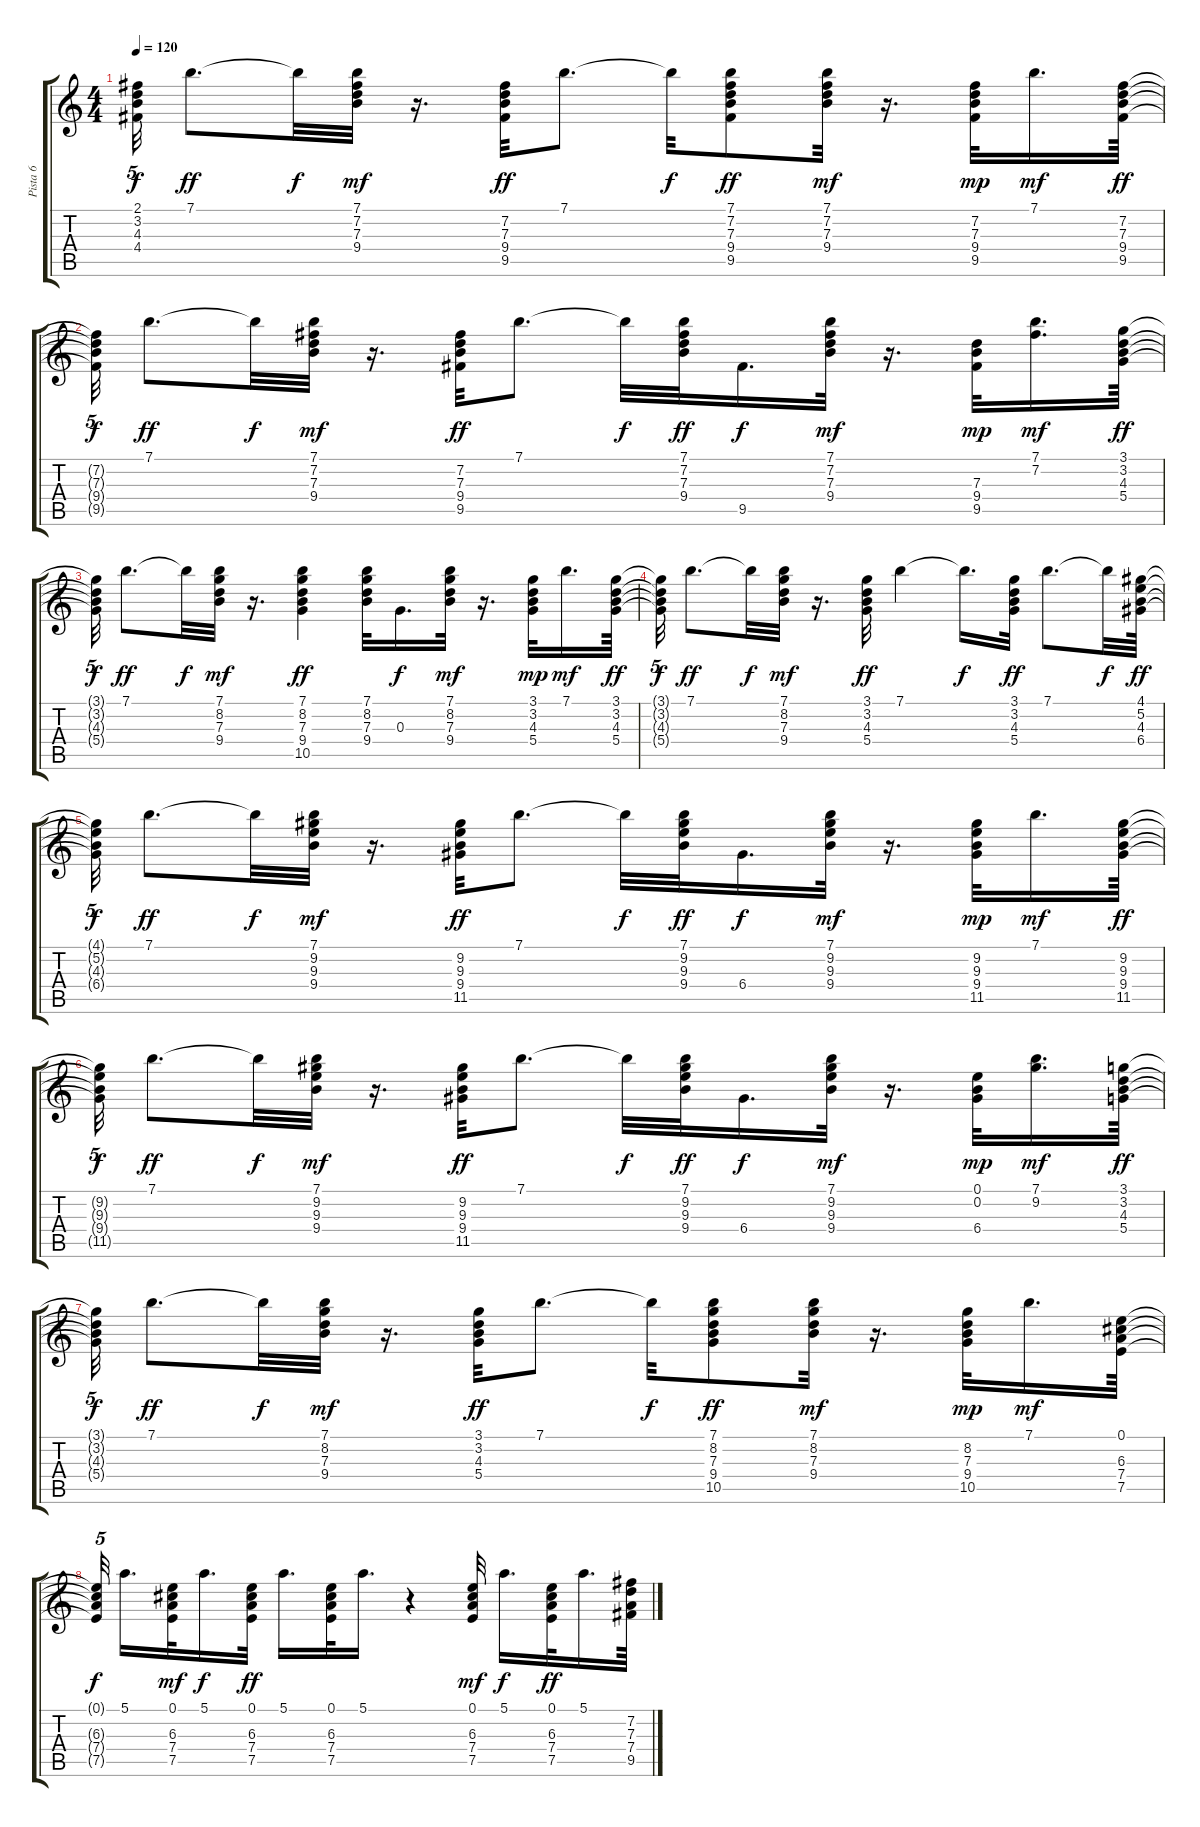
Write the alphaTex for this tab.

\track ("Pista 6" "Pista 6") {instrument acousticguitarnylon}
\staff {score tabs}
\tuning (E4 B3 G3 D3 A2 E2) {hide}
\ts (4 4)
\tempo 120
\clef g2
\ks c
(2.1{t} 3.2{t} 4.3{t} 4.4{t}).32{tu (5 4) dy f} 7.1.8{d dy ff} 7.1{t}.32{dy f} (7.1 7.2 7.3 9.4).32{dy mf} r.16{d} (7.2 7.3 9.4 9.5).32{dy ff} 7.1.8{d} 7.1{t}.32{dy f} (7.1 7.2 7.3 9.4 9.5).8{dy ff} (7.1 7.2 7.3 9.4).32{dy mf} r.16{d} (7.2 7.3 9.4 9.5).32{dy mp} 7.1.16{d dy mf} (7.2 7.3 9.4 9.5).64{dy ff} |
(7.2{t} 7.3{t} 9.4{t} 9.5{t}).32{tu (5 4) dy f} 7.1.8{d dy ff} 7.1{t}.32{dy f} (7.1 7.2 7.3 9.4).32{dy mf} r.16{d} (7.2 7.3 9.4 9.5).32{dy ff} 7.1.8{d} 7.1{t}.32{dy f} (7.1 7.2 7.3 9.4).32{dy ff} 9.5.16{d dy f} (7.1 7.2 7.3 9.4).32{dy mf} r.16{d} (7.3 9.4 9.5).32{dy mp} (7.1 7.2).16{d dy mf} (3.1 3.2 4.3 5.4).64{dy ff} |
(3.1{t} 3.2{t} 4.3{t} 5.4{t}).32{tu (5 4) dy f} 7.1.8{d dy ff} 7.1{t}.32{dy f} (7.1 8.2 7.3 9.4).32{dy mf} r.16{d} (7.1 8.2 7.3 9.4 10.5).4{dy ff} (7.1 8.2 7.3 9.4).32 0.3.16{d dy f} (7.1 8.2 7.3 9.4).32{dy mf} r.16{d} (3.1 3.2 4.3 5.4).32{dy mp} 7.1.16{d dy mf} (3.1 3.2 4.3 5.4).64{dy ff} |
(3.1{t} 3.2{t} 4.3{t} 5.4{t}).32{tu (5 4) dy f} 7.1.8{d dy ff} 7.1{t}.32{dy f} (7.1 8.2 7.3 9.4).32{dy mf} r.16{d} (3.1 3.2 4.3 5.4).32{dy ff} 7.1.4 7.1{t}.16{d dy f} (3.1 3.2 4.3 5.4).32{dy ff} 7.1.8{d} 7.1{t}.32{dy f} (4.1 5.2 4.3 6.4).64{dy ff} |
(4.1{t} 5.2{t} 4.3{t} 6.4{t}).32{tu (5 4) dy f} 7.1.8{d dy ff} 7.1{t}.32{dy f} (7.1 9.2 9.3 9.4).32{dy mf} r.16{d} (9.2 9.3 9.4 11.5).32{dy ff} 7.1.8{d} 7.1{t}.32{dy f} (7.1 9.2 9.3 9.4).32{dy ff} 6.4.16{d dy f} (7.1 9.2 9.3 9.4).32{dy mf} r.16{d} (9.2 9.3 9.4 11.5).32{dy mp} 7.1.16{d dy mf} (9.2 9.3 9.4 11.5).64{dy ff} |
(9.2{t} 9.3{t} 9.4{t} 11.5{t}).32{tu (5 4) dy f} 7.1.8{d dy ff} 7.1{t}.32{dy f} (7.1 9.2 9.3 9.4).32{dy mf} r.16{d} (9.2 9.3 9.4 11.5).32{dy ff} 7.1.8{d} 7.1{t}.32{dy f} (7.1 9.2 9.3 9.4).32{dy ff} 6.4.16{d dy f} (7.1 9.2 9.3 9.4).32{dy mf} r.16{d} (0.1 0.2 6.4).32{dy mp} (7.1 9.2).16{d dy mf} (3.1 3.2 4.3 5.4).64{dy ff} |
(3.1{t} 3.2{t} 4.3{t} 5.4{t}).32{tu (5 4) dy f} 7.1.8{d dy ff} 7.1{t}.32{dy f} (7.1 8.2 7.3 9.4).32{dy mf} r.16{d} (3.1 3.2 4.3 5.4).32{dy ff} 7.1.8{d} 7.1{t}.32{dy f} (7.1 8.2 7.3 9.4 10.5).8{dy ff} (7.1 8.2 7.3 9.4).32{dy mf} r.16{d} (8.2 7.3 9.4 10.5).32{dy mp} 7.1.16{d dy mf} (0.1 6.3 7.4 7.5).64 |
(0.1{t} 6.3{t} 7.4{t} 7.5{t}).32{tu (5 4) dy f beam splitsecondary} 5.1.16{d} (0.1 6.3 7.4 7.5).32{dy mf} 5.1.16{d dy f} (0.1 6.3 7.4 7.5).32{dy ff} 5.1.16{d} (0.1 6.3 7.4 7.5).32 5.1.16{d} r.4 (0.1 6.3 7.4 7.5).32{dy mf} 5.1.16{d dy f} (0.1 6.3 7.4 7.5).32{dy ff} 5.1.16{d} (7.2 7.3 7.4 9.5).64
